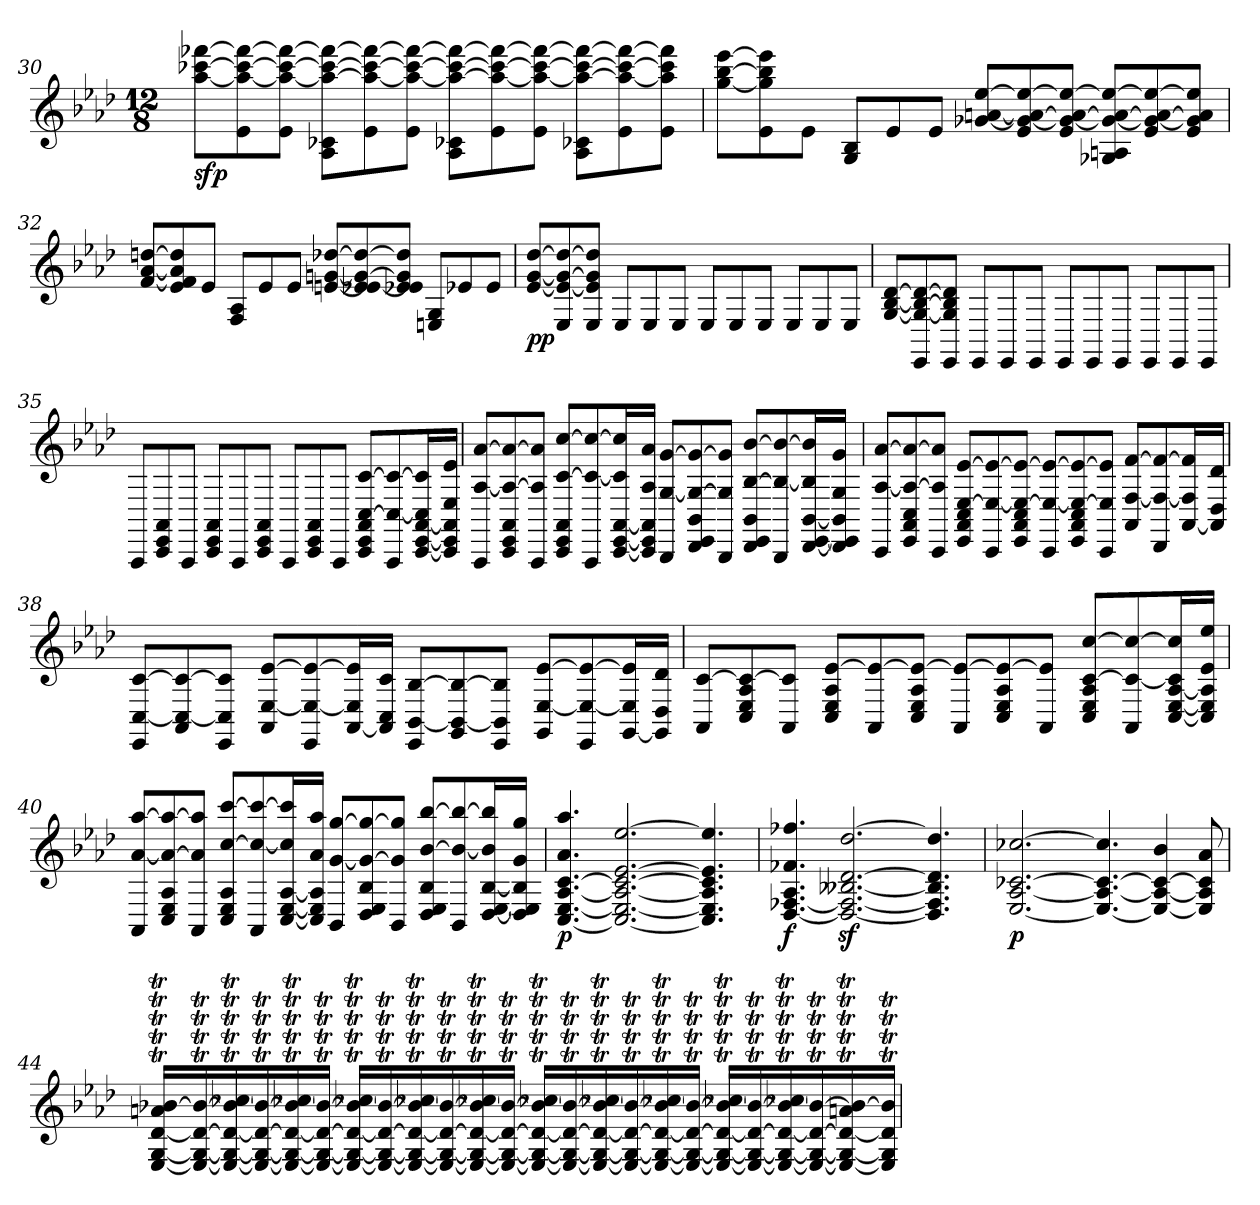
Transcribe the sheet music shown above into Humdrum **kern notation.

**kern	**dynam
*part1	*part1
*staff1	*staff1
*clefG2	*
*k[b-e-a-d-]	*
*A-:	*
*M12/8	*
=30	=30
[8aa- [8ccc-X [8fff-XL	sfp
8e- 8aa-_ 8ccc-_ 8fff-_	.
8e- 8aa-_ 8ccc-_ 8fff-_J	.
8A- 8c-X 8aa-_ 8ccc-_ 8fff-_L	.
8e- 8aa-_ 8ccc-_ 8fff-_	.
8e- 8aa-_ 8ccc-_ 8fff-_J	.
8A- 8c-X 8aa-_ 8ccc-_ 8fff-_L	.
8e- 8aa-_ 8ccc-_ 8fff-_	.
8e- 8aa-_ 8ccc-_ 8fff-_J	.
8A- 8c-X 8aa-_ 8ccc-_ 8fff-_L	.
8e- 8aa-_ 8ccc-_ 8fff-_	.
8e- 8aa-] 8ccc-] 8fff-]J	.
=31	=31
[8gg [8bb- [8eee-L	.
8e- 8gg] 8bb-] 8eee-]	.
8e-J	.
8G 8B-L	.
8e-	.
8e-J	.
[8g-X [8an [8ee-L	.
8e- 8g-_ 8a_ 8ee-_	.
8e- 8g-_ 8a_ 8ee-_J	.
8G-X 8An 8g-_ 8a_ 8ee-_L	.
8e- 8g-_ 8a_ 8ee-_	.
8e- 8g-] 8a] 8ee-]J	.
=32	=32
[8f [8a- [8ddnL	.
8e- 8f] 8a-] 8dd]	.
8e-J	.
8F 8A-L	.
8e-	.
8e-J	.
[8en [8gn [8dd-XL	.
8e-X 8e_ 8g_ 8dd-_	.
8e-X 8e] 8g] 8dd-]J	.
8En 8GL	.
8e-X	.
8e-J	.
=33	=33
[8e- [8g [8dd-L	pp
8E- 8e-_ 8g_ 8dd-_	.
8E- 8e-] 8g] 8dd-]J	.
8E-L	.
8E-	.
8E-J	.
8E-L	.
8E-	.
8E-J	.
8E-L	.
8E-	.
8E-J	.
=34	=34
[8G [8B- [8d-L	.
8EE- 8G_ 8B-_ 8d-_	.
8EE- 8G] 8B-] 8d-]J	.
8EE-L	.
8EE-	.
8EE-J	.
8EE-L	.
8EE-	.
8EE-J	.
8EE-L	.
8EE-	.
8EE-J	.
=35	=35
8AAA-L	.
8CC 8EE- 8AA-	.
8AAA-J	.
8CC 8EE- 8AA-L	.
8AAA-	.
8CC 8EE- 8AA-J	.
8AAA-L	.
8CC 8EE- 8AA-	.
8AAA-J	.
8CC 8EE- 8AA- [8C [8cL	.
8AAA- 8C_ 8c_	.
[16CC [16EE- [16AA- 16C] 16c]L	.
16CC] 16EE-] 16AA-] 16E- 16e-JJ	.
=36	=36
8AAA- [8A- [8a-L	.
8CC 8EE- 8AA- 8A-_ 8a-_	.
8AAA- 8A-] 8a-]J	.
8CC 8EE- 8AA- [8c [8ccL	.
8AAA- 8c_ 8cc_	.
[16CC [16EE- [16AA- 16c] 16cc]L	.
16CC] 16EE-] 16AA-] 16A- 16a-JJ	.
8BBB- [8G [8gL	.
8DD- 8EE- 8BB- 8G_ 8g_	.
8BBB- 8G] 8g]J	.
8DD- 8EE- 8BB- [8B- [8b-L	.
8BBB- 8B-_ 8b-_	.
[16DD- [16EE- [16BB- 16B-] 16b-]L	.
16DD-] 16EE-] 16BB-] 16G 16gJJ	.
=37	=37
8CC [8A- [8a-L	.
8EE- 8AA- 8C 8A-_ 8a-_	.
8CC 8A-] 8a-]J	.
8EE- 8AA- 8C [8E- [8e-L	.
8CC 8E-_ 8e-_	.
8EE- 8AA- 8C 8E-_ 8e-_J	.
8CC 8E-_ 8e-_L	.
8EE- 8AA- 8C 8E-_ 8e-_	.
8CC 8E-] 8e-]J	.
8AA- [8F [8fL	.
8DD- 8F_ 8f_	.
[16AA- 16F] 16f]L	.
16AA-] 16D- 16d-JJ	.
=38	=38
8EE- [8C [8cL	.
8AA- 8C_ 8c_	.
8EE- 8C] 8c]J	.
8AA- [8E- [8e-L	.
8EE- 8E-_ 8e-_	.
[16AA- 16E-] 16e-]L	.
16AA-] 16C 16cJJ	.
8EE- [8BB- [8B-L	.
8GG 8BB-_ 8B-_	.
8EE- 8BB-] 8B-]J	.
8GG [8E- [8e-L	.
8EE- 8E-_ 8e-_	.
[16GG 16E-] 16e-]L	.
16GG] 16D- 16d-JJ	.
=39	=39
8AA- [8cL	.
8C 8E- 8A- 8c_	.
8AA- 8c]J	.
8C 8E- 8A- [8e-L	.
8AA- 8e-_	.
8C 8E- 8A- 8e-_J	.
8AA- 8e-_L	.
8C 8E- 8A- 8e-_	.
8AA- 8e-]J	.
8C 8E- 8A- [8c [8ccL	.
8AA- 8c_ 8cc_	.
[16C [16E- [16A- 16c] 16cc]L	.
16C] 16E-] 16A-] 16e- 16ee-JJ	.
=40	=40
8AA- [8a- [8aa-L	.
8C 8E- 8A- 8a-_ 8aa-_	.
8AA- 8a-] 8aa-]J	.
8C 8E- 8A- [8cc [8cccL	.
8AA- 8cc_ 8ccc_	.
[16C [16E- [16A- 16cc] 16ccc]L	.
16C] 16E-] 16A-] 16a- 16aa-JJ	.
8BB- [8g [8ggL	.
8D- 8E- 8B- 8g_ 8gg_	.
8BB- 8g] 8gg]J	.
8D- 8E- 8B- [8b- [8bb-L	.
8BB- 8b-_ 8bb-_	.
[16D- [16E- [16B- 16b-] 16bb-]L	.
16D-] 16E-] 16B-] 16g 16ggJJ	.
=41	=41
[4.C [4.E- [4.A- [4.c 4.a- 4.aa-	p
2.C_ 2.E-_ 2.A-_ 2.c_ [2.e- [2.ee-	.
4.C] 4.E-] 4.A-] 4.c] 4.e-] 4.ee-]	.
=42	=42
[4.D- [4.F-X 4.A- 4.f-X 4.ff-X	f
2.D-_z 2.F-_z [2.B--Xz [2.d-z [2.dd-z	.
4.D-] 4.F-] 4.B--] 4.d-] 4.dd-]	.
=43	=43
[2.E- [2.A- [2.c-X [2.cc-X	p
4.E-_ 4.A-_ 4.c-_ 4.cc-]	.
4E-_ 4A-_ 4c-_ 4b-	.
8E-] 8A-] 8c-] 8a-	.
=44	=44
[16E-T [16GT [16d-T 16anT [16b-TLL	.
16E-_T 16G_T 16d-_T 16b-_T	.
16E-_T 16G_T 16d-_T 16b-_T 16cc-XT	.
16E-_T 16G_T 16d-_T 16b-_T	.
16E-_T 16G_T 16d-_T 16b-_T 16cc-XT	.
16E-_T 16G_T 16d-_T 16b-_TJJ	.
16E-_T 16G_T 16d-_T 16b-_T 16cc-XTLL	.
16E-_T 16G_T 16d-_T 16b-_T	.
16E-_T 16G_T 16d-_T 16b-_T 16cc-XT	.
16E-_T 16G_T 16d-_T 16b-_T	.
16E-_T 16G_T 16d-_T 16b-_T 16cc-XT	.
16E-_T 16G_T 16d-_T 16b-_TJJ	.
16E-_T 16G_T 16d-_T 16b-_T 16cc-XTLL	.
16E-_T 16G_T 16d-_T 16b-_T	.
16E-_T 16G_T 16d-_T 16b-_T 16cc-XT	.
16E-_T 16G_T 16d-_T 16b-_T	.
16E-_T 16G_T 16d-_T 16b-_T 16cc-XT	.
16E-_T 16G_T 16d-_T 16b-_TJJ	.
16E-_T 16G_T 16d-_T 16b-_T 16cc-XTLL	.
16E-_T 16G_T 16d-_T 16b-_T	.
16E-_T 16G_T 16d-_T 16b-_T 16cc-XT	.
16E-_T 16G_T 16d-_T 16b-_T	.
16E-_T 16G_T 16d-_T 16anT 16b-_T	.
16E-]T 16G]T 16d-]T 16b-]TJJ	.
=	=
*-	*-
